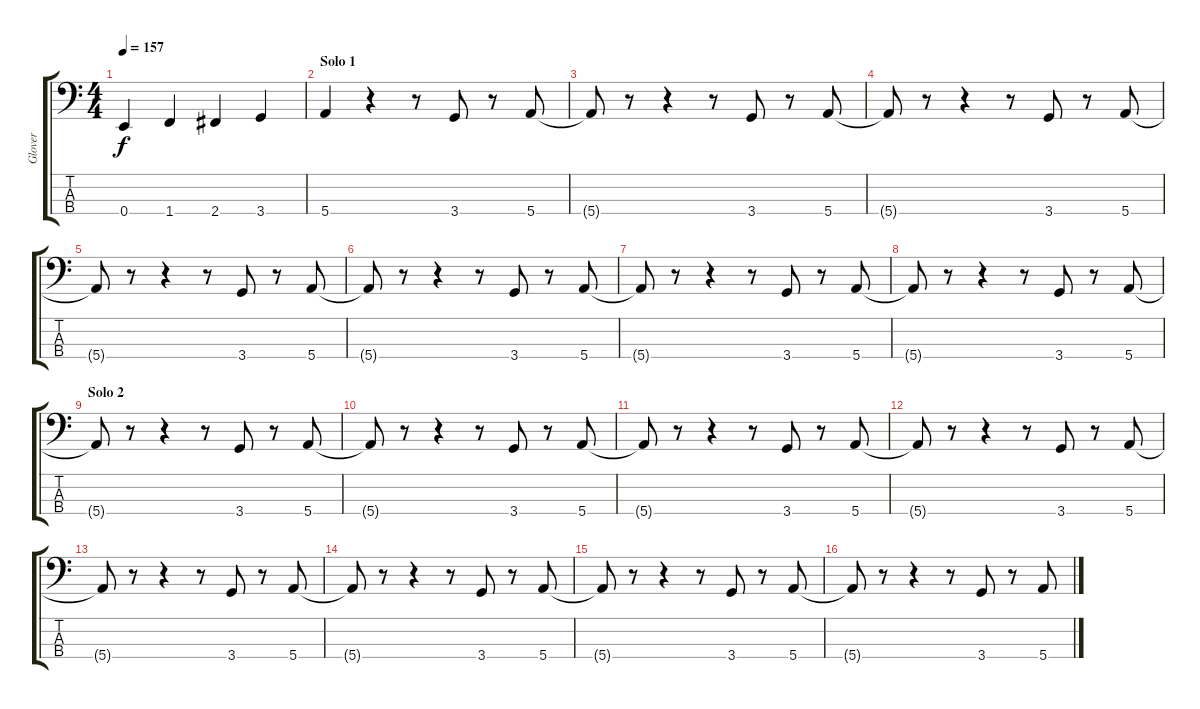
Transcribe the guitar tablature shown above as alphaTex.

\track ("Glover" "Glover") {instrument electricbassfinger}
\staff {score tabs}
\tuning (G2 D2 A1 E1) {hide}
\ts (4 4)
\tempo 157
\clef f4
\ks c
0.4.4{dy f} 1.4.4 2.4.4 3.4.4 |
\section ("" "Solo 1")
5.4.4 r.4 r.8 3.4.8 r.8 5.4.8 |
5.4{t}.8 r.8 r.4 r.8 3.4.8 r.8 5.4.8 |
5.4{t}.8 r.8 r.4 r.8 3.4.8 r.8 5.4.8 |
5.4{t}.8 r.8 r.4 r.8 3.4.8 r.8 5.4.8 |
5.4{t}.8 r.8 r.4 r.8 3.4.8 r.8 5.4.8 |
5.4{t}.8 r.8 r.4 r.8 3.4.8 r.8 5.4.8 |
5.4{t}.8 r.8 r.4 r.8 3.4.8 r.8 5.4.8 |
\section ("" "Solo 2")
5.4{t}.8 r.8 r.4 r.8 3.4.8 r.8 5.4.8 |
5.4{t}.8 r.8 r.4 r.8 3.4.8 r.8 5.4.8 |
5.4{t}.8 r.8 r.4 r.8 3.4.8 r.8 5.4.8 |
5.4{t}.8 r.8 r.4 r.8 3.4.8 r.8 5.4.8 |
5.4{t}.8 r.8 r.4 r.8 3.4.8 r.8 5.4.8 |
5.4{t}.8 r.8 r.4 r.8 3.4.8 r.8 5.4.8 |
5.4{t}.8 r.8 r.4 r.8 3.4.8 r.8 5.4.8 |
5.4{t}.8 r.8 r.4 r.8 3.4.8 r.8 5.4.8
